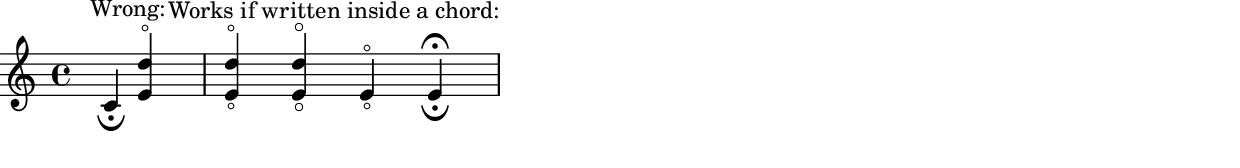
%% Generated by lilypond-book.py
%% Options: [exampleindent=10.16\mm,indent=0\mm,line-width=160\mm]
\include "lilypond-book-preamble.ly"


% ****************************************************************
% Start cut-&-pastable-section
% ****************************************************************



\paper {
  indent = 0\mm
  line-width = 160\mm
  % offset the left padding, also add 1mm as lilypond creates cropped
  % images with a little space on the right
  line-width = #(- line-width (* mm  3.000000) (* mm 1))
}

\layout {
  
}





% ****************************************************************
% ly snippet:
% ****************************************************************
\sourcefilename "showing-the-same-articulation-above-and-below-a-note-or-chord.ly"
\sourcefileline 0
%% DO NOT EDIT this file manually; it is automatically
%% generated from LSR http://lsr.di.unimi.it
%% Make any changes in LSR itself, or in Documentation/snippets/new/ ,
%% and then run scripts/auxiliar/makelsr.py
%%
%% This file is in the public domain.
\version "2.18.0"

\header {
%% Translation of GIT committish: 8ffecf6be17c6ec2ff87cf31873121a8cce29b09
  texidoces = "
De forma predeterminada, LilyPond no permite poner la misma
articulación (p.ej., un acento, un calderón, un círculo de armónico,
etc.) encima y debajo de la nota.  Por ejemplo, c4_\\fermata^\\fermata
imprime solamente el calderón inferior.  El calderón superior
sencillamente se ignora.  Sin embargo, se pueden adosar inscripciones
(de igual forma que las digitaciones) dentro de un acorde, lo que
significa que es posible tener tantas articulaciones como se desee.
Este enfoque tiene la ventaja de que ignora la plica y posiciona la
articulación de forma relativa a la cabeza de la nota.  Puede verse
esto en el caso de los flageolets (indicaciones de armónico) que
aparecen en el fragmento de código.  Para recrear el comportamiento de
las inscripciones fuera del acorde, se requiere 'add-stem-support.
Así, la solución consiste en escribir la nota como un acorde y añadir
las articulaciones dentro de los paréntesis en ángulo <...>.  La
dirección siempre será hacia arriba, pero podemos retocar esto por
medio de una instrucción \\tweak: @code{<c-\\tweak dirección
#DOWN-\\fermata^\\fermata>}

"
  doctitlees = "Imprimir la misma articulación encima y debajo de la misma nota o acorde"

%% Translation of GIT committish: 8eae9a75fb3ec1d0b6633103c8a652608c8fa630
  texidocfr = "
LilyPond ne permet pas, par défaut, qu'une même articulation (accent,
flageolet, point d'orgue, etc.) se retrouve à la fois au-dessus et
au-dessous d'une note.  Par exemple, @code{c4_\\fermata^\\fermata} ne
donnera qu'un seul point d'orgue en dessous du do ; celui du dessus sera
tout bonnement ignoré.  On peut néanmoins accoler des scripts, tels des
doigtés, à l'intérieur d'un accord ; il peut donc y avoir autant
d'articulations que de besoin, ce qui, par voie de conséquence, permet
de s'affranchir de la présence des hampes et de positionner
l'articulation relativement à la tête de note comme dans le cas du
flageolet ci-dessous.  L'imitation du traitement d'un script
externe à un accord requérant un @code{add-stem-support} demande
de libeller la note comme étant un accord et d'ajouter les
articulations au sein de la construction @code{<@dots{}>}.  Un simple
amendement permettra de rectifier le positionnement habituel en
surplomb : @code{<c-\\tweak direction #DOWN-\\fermata^\\fermata>}

"
  doctitlefr = "Impression d'une même articulation des deux côtés d'une note ou d'un accord"

  lsrtags = "expressive-marks, tweaks-and-overrides, version-specific"

  texidoc = "
By default, LilyPond does not allow the same articulation (e.g., an
accent, a fermata, a flageolet, etc.) to be displayed above and below a
note. For example, c4_\\fermata^\\fermata will only show a fermata
below. The fermata above will simply be ignored. However, one can stick
scripts (just like fingerings) inside a chord, which means it is
possible to have as many articulations as desired. This approach has
the advantage that it ignores the stem and positions the articulation
relative to the note head. This can be seen in the case of the
flageolets in the snippet. To mimic the behaviour of scripts outside a
chord, 'add-stem-support would be required. So, the solution is to
write the note as a chord and add the articulations inside the <...>.
The direction will always be above, but one can tweak this via a
\\tweak: @code{<c-\\tweak direction #DOWN-\\fermata^\\fermata>}

"
  doctitle = "Showing the same articulation above and below a note or chord"
} % begin verbatim

% The same as \flageolet, just a little smaller
smallFlageolet =
#(let ((m (make-articulation "flageolet")))
   (set! (ly:music-property m 'tweaks)
         (acons 'font-size -2
                (ly:music-property m 'tweaks)))
   m)

\relative c' {
  s4^"Wrong:"
  c4_\fermata^\fermata % The second fermata is ignored!
  <e d'>4^\smallFlageolet_\smallFlageolet

  s4^"Works if written inside a chord:"
  <e_\smallFlageolet d'^\smallFlageolet>4
  <e_\flageolet d'^\flageolet>4
  <e_\smallFlageolet^\smallFlageolet>4
  <e_\fermata^\fermata>4
}



% ****************************************************************
% end ly snippet
% ****************************************************************
